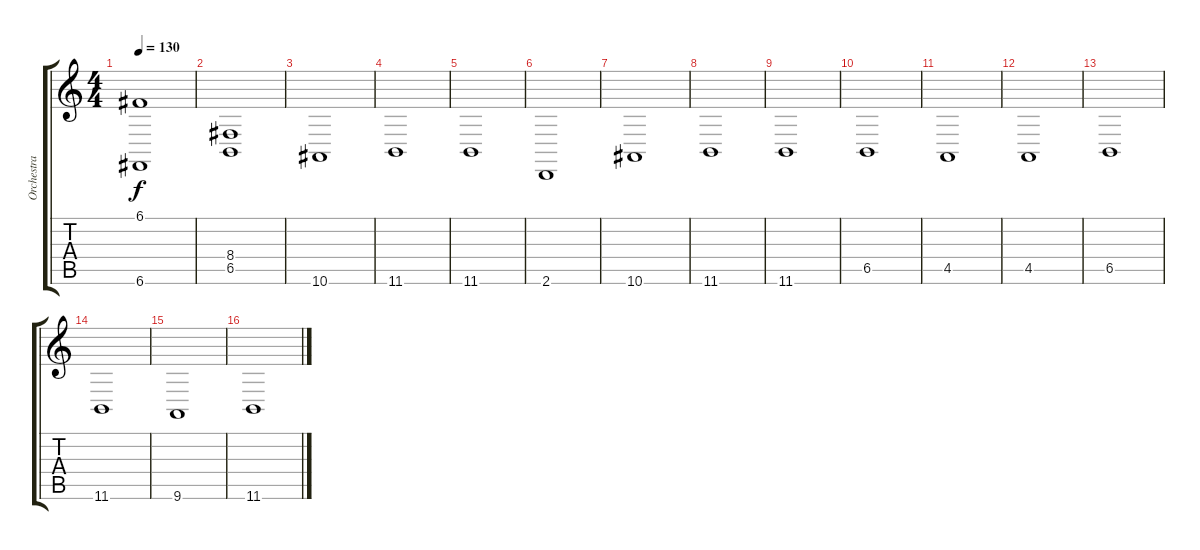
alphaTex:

\track ("Orchestra" "Orchestra") {instrument stringensemble1}
\staff {score tabs}
\tuning (C4 G3 Eb3 Bb2 F2 C2) {hide}
\ts (4 4)
\tempo 130
\clef g2
\ks c
(6.1 6.6).1{dy f} |
(8.4 6.5).1 |
10.6.1 |
11.6.1 |
11.6.1 |
2.6.1 |
10.6.1 |
11.6.1 |
11.6.1 |
6.5.1 |
4.5.1 |
4.5.1 |
6.5.1 |
11.6.1 |
9.6.1 |
11.6.1
